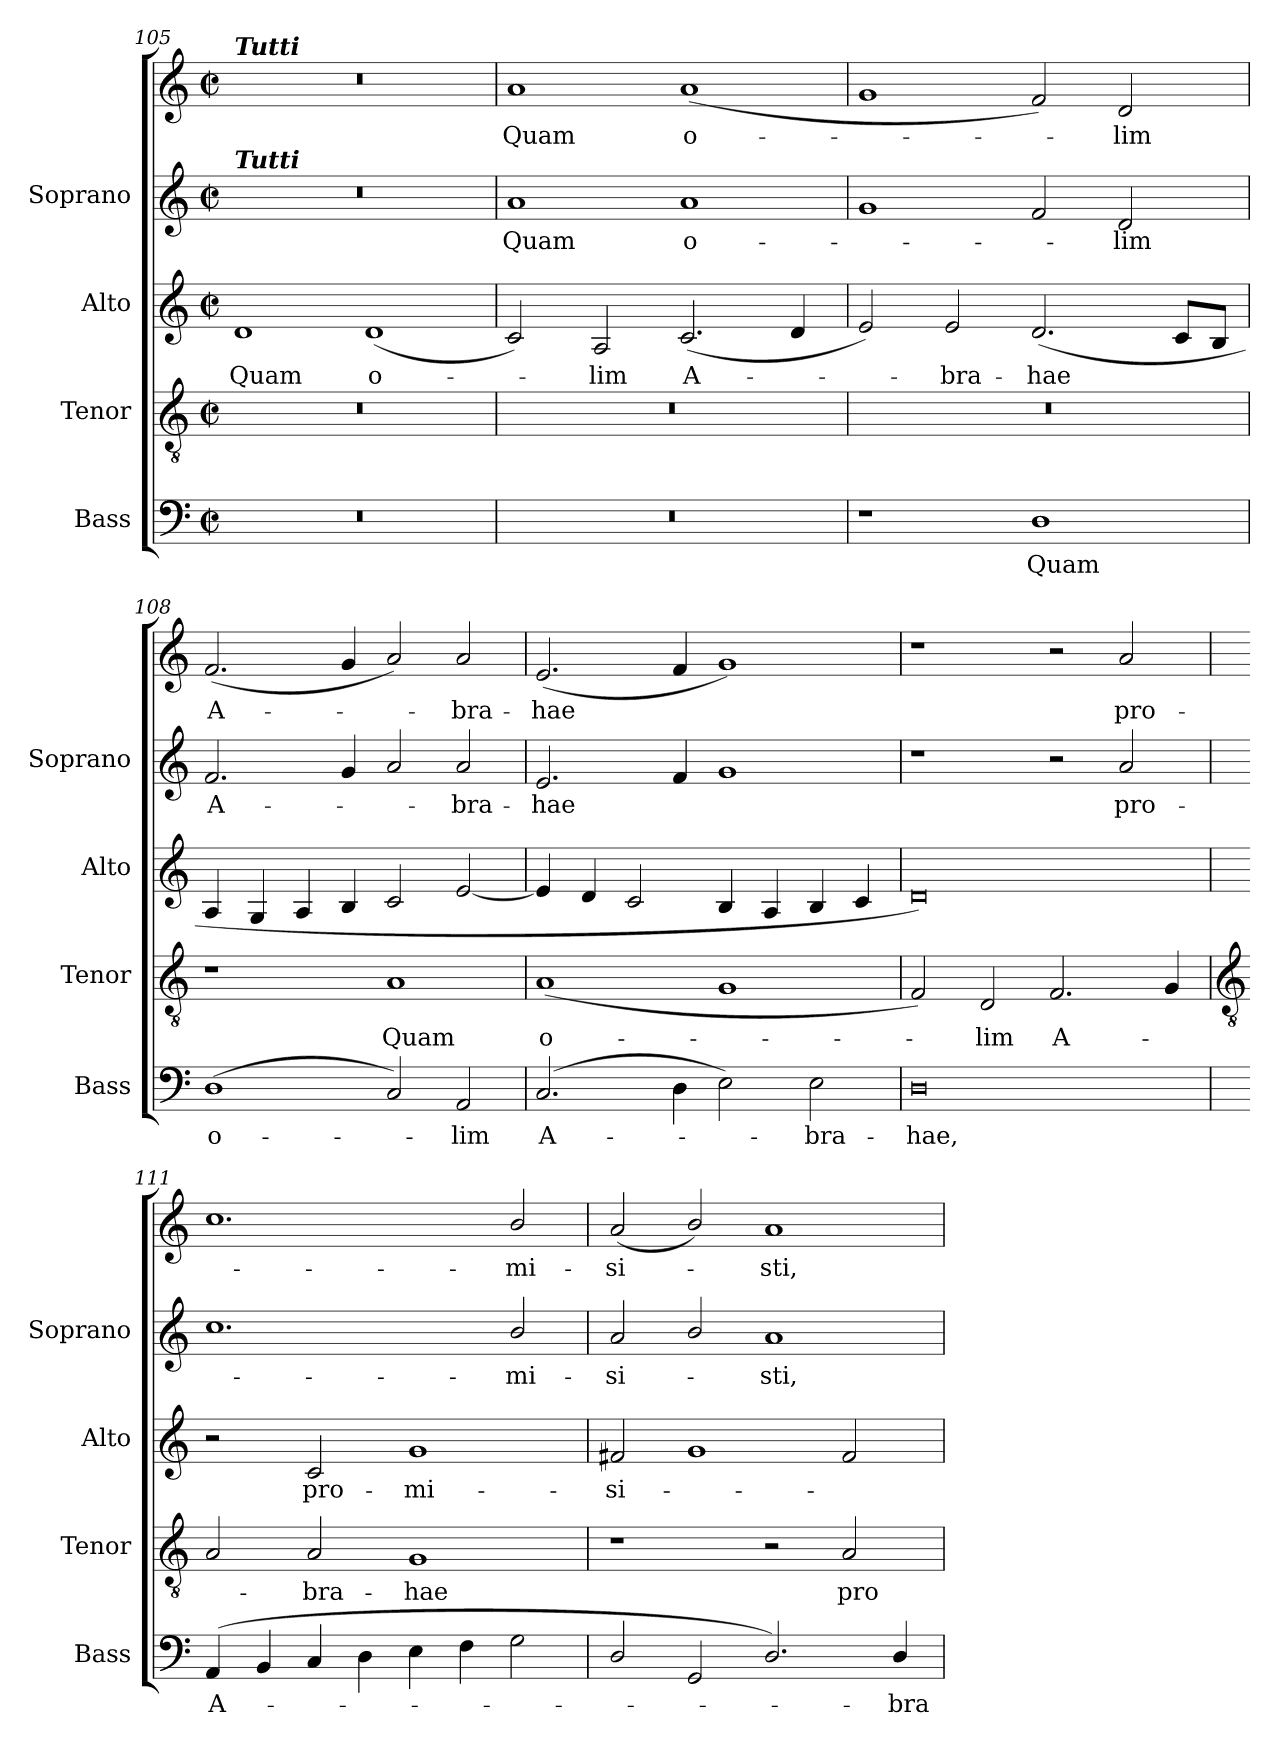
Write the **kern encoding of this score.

**kern	**text	**kern	**text	**kern	**text	**kern	**text	**kern	**text
*part4	*part4	*part3	*part3	*part2	*part2	*part1	*part1	*part1	*part1
*staff5	*staff5	*staff4	*staff4	*staff3	*staff3	*staff2	*staff2	*staff1	*staff1
*I"Bass	*	*I"Tenor	*	*I"Alto	*	*I"Soprano	*	*	*
*I'Bass	*	*I'Tenor	*	*I'Alto	*	*I'Soprano	*	*	*
!!LO:LB:g=z
*clefF4	*	*clefGv2	*	*clefG2	*	*	*	*clefG2	*
*k[]	*	*k[]	*	*k[]	*	*k[]	*	*k[]	*
*C:	*	*C:	*	*C:	*	*C:	*	*C:	*
*M4/2	*	*M4/2	*	*M4/2	*	*M4/2	*	*M4/2	*
*met(c|)	*	*met(c|)	*	*met(c|)	*	*met(c|)	*	*met(c|)	*
=105	=105	=105	=105	=105	=105	=105	=105	=105	=105
!	!	!	!	!	!	!	!	!LO:TX:a:Bi:t=Tutti	!
!	!	!	!	!	!	!LO:TX:a:Bi:t=Tutti	!	!	!
!	!	!	!	!	!LO:LY:b	!	!	!	!
0r	.	0r	.	1d	Quam	0r	.	0r	.
!	!	!	!	!	!LO:LY:b	!	!	!	!
.	.	.	.	(<1d	o-	.	.	.	.
=106	=106	=106	=106	=106	=106	=106	=106	=106	=106
!	!	!	!	!	!	!	!LO:LY:b	!	!LO:LY:b
0r	.	0r	.	2c)	.	1a	Quam	1a	Quam
!	!	!	!	!	!LO:LY:b	!	!	!	!
.	.	.	.	2A	lim	.	.	.	.
!	!	!	!	!	!LO:LY:b	!	!LO:LY:b	!	!LO:LY:b
.	.	.	.	(<2.c	A-	1a	o-	(<1a	o-
.	.	.	.	4d	.	.	.	.	.
=107	=107	=107	=107	=107	=107	=107	=107	=107	=107
1r	.	0r	.	2e)	.	1g	.	1g	.
!	!	!	!	!	!LO:LY:b	!	!	!	!
.	.	.	.	2e	bra-	.	.	.	.
!	!LO:LY:b	!	!	!	!LO:LY:b	!	!	!	!
1D	Quam	.	.	(<2.d	-hae	2f	.	2f)	.
!	!	!	!	!	!	!	!LO:LY:b	!	!LO:LY:b
.	.	.	.	.	.	2d	lim	2d	lim
.	.	.	.	8cL	.	.	.	.	.
.	.	.	.	8BJ	.	.	.	.	.
=108	=108	=108	=108	=108	=108	=108	=108	=108	=108
!	!LO:LY:b	!	!	!	!	!	!LO:LY:b	!	!LO:LY:b
(<1D	o-	1r	.	4A	.	2.f	A-	(<2.f	A-
.	.	.	.	4G	.	.	.	.	.
.	.	.	.	4A	.	.	.	.	.
.	.	.	.	4B	.	4g	.	4g	.
!	!	!	!LO:LY:b	!	!	!	!	!	!
2C)	.	1A	Quam	2c	.	2a	.	2a)	.
!	!LO:LY:b	!	!	!	!	!	!LO:LY:b	!	!LO:LY:b
2AA	lim	.	.	[2e	.	2a	bra-	2a	bra-
=109	=109	=109	=109	=109	=109	=109	=109	=109	=109
!	!LO:LY:b	!	!LO:LY:b	!	!	!	!LO:LY:b	!	!LO:LY:b
(>2.C	A-	(<1A	o-	4e]	.	2.e	-hae	(<2.e	-hae
.	.	.	.	4d	.	.	.	.	.
.	.	.	.	2c	.	.	.	.	.
4D	.	.	.	.	.	4f	.	4f	.
2E)	.	1G	.	4B	.	1g	.	1g)	.
.	.	.	.	4A	.	.	.	.	.
!	!LO:LY:b	!	!	!	!	!	!	!	!
2E	bra-	.	.	4B	.	.	.	.	.
.	.	.	.	4c	.	.	.	.	.
=110	=110	=110	=110	=110	=110	=110	=110	=110	=110
!	!LO:LY:b	!	!	!	!	!	!	!	!
0D	-hae,	2F)	.	0d)	.	1r	.	1r	.
!	!	!	!LO:LY:b	!	!	!	!	!	!
.	.	2D	lim	.	.	.	.	.	.
!	!	!	!LO:LY:b	!	!	!	!	!	!
.	.	2.F	A-	.	.	2r	.	2r	.
!	!	!	!	!	!	!	!LO:LY:b	!	!LO:LY:b
.	.	.	.	.	.	2a	pro-	2a	pro-
.	.	4G	.	.	.	.	.	.	.
!!LO:LB:g=z
=111	=111	=111	=111	=111	=111	=111	=111	=111	=111
*	*	*clefGv2	*	*	*	*	*	*	*
!	!LO:LY:b	!	!	!	!	!	!	!	!
(<4AA	A-	2A	.	2r	.	1.cc	.	1.cc	.
4BB	.	.	.	.	.	.	.	.	.
!	!	!	!LO:LY:b	!	!LO:LY:b	!	!	!	!
4C	.	2A	bra-	2c	pro-	.	.	.	.
4D	.	.	.	.	.	.	.	.	.
!	!	!	!LO:LY:b	!	!LO:LY:b	!	!	!	!
4E	.	1G	-hae	1g	-mi-	.	.	.	.
4F	.	.	.	.	.	.	.	.	.
!	!	!	!	!	!	!	!LO:LY:b	!	!LO:LY:b
2G	.	.	.	.	.	2b/	-mi-	2b/	-mi-
=112	=112	=112	=112	=112	=112	=112	=112	=112	=112
!	!	!	!	!	!LO:LY:b	!	!LO:LY:b	!	!LO:LY:b
2D/	.	1r	.	2f#X	-si-	2a	-si-	(<2a	-si-
2GG	.	.	.	1g	.	2b/	.	2b/)	.
!	!	!	!	!	!	!	!LO:LY:b	!	!LO:LY:b
2.D/)	.	2r	.	.	.	1a	sti,	1a	sti,
!	!	!	!LO:LY:b	!	!	!	!	!	!
.	.	2A	pro-	2f#	.	.	.	.	.
!	!LO:LY:b	!	!	!	!	!	!	!	!
4D/	bra-	.	.	.	.	.	.	.	.
=	=	=	=	=	=	=	=	=	=
*-	*-	*-	*-	*-	*-	*-	*-	*-	*-
